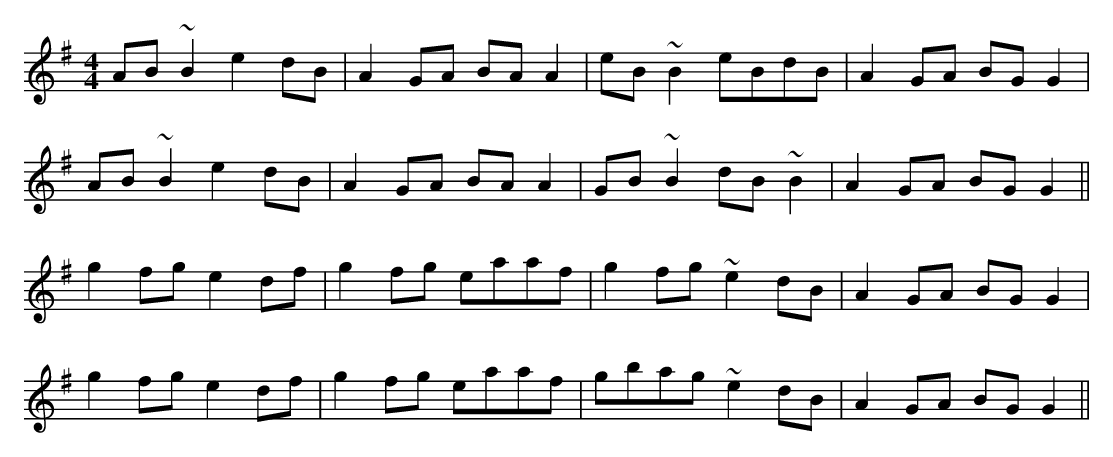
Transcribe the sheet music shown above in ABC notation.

X:1
M:4/4
K:G
AB ~B2 e2dB|A2 GA BA A2|eB ~B2 eBdB|A2 GA BGG2|
AB ~B2 e2dB|A2 GA BA A2|GB ~B2 dB~B2|A2 GA BG G2||
g2 fg e2df|g2 fg eaaf|g2 fg ~e2dB|A2 GA BG G2|
g2 fg e2df|g2 fg eaaf|gbag ~e2dB|A2 GA BG G2||
